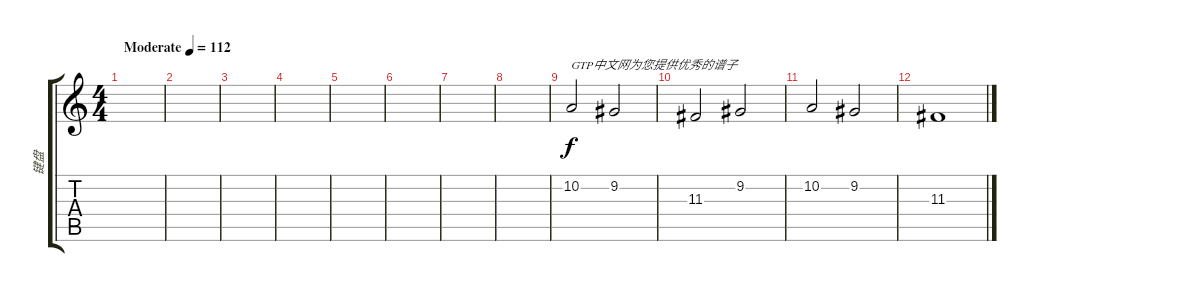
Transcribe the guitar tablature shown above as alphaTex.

\track ("键盘" "键盘") {instrument stringensemble2}
\staff {score tabs}
\tuning (E4 B3 G3 D3 A2 E2) {hide}
\ts (4 4)
\tempo (112 "Moderate")
\clef g2
\ks c
|
|
|
|
|
|
|
|
10.2.2{txt "GTP中文网为您提供优秀的谱子"} 9.2.2 |
11.3.2 9.2.2 |
10.2.2 9.2.2 |
11.3.1
